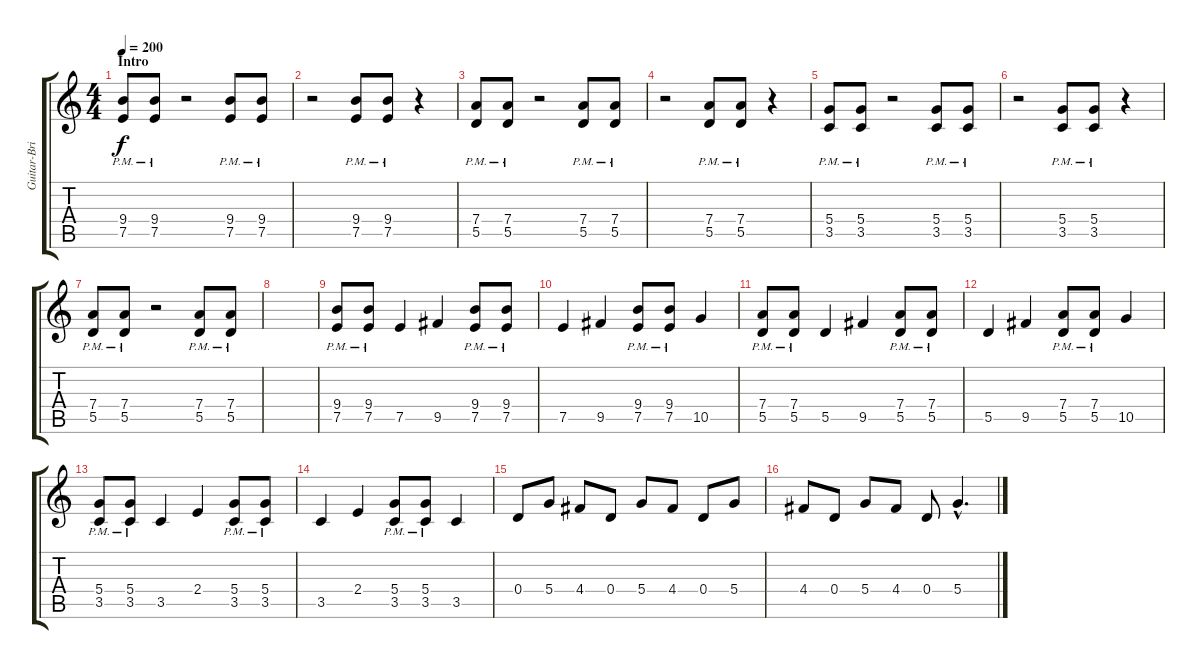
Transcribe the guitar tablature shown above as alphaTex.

\track ("Guitar-Brian Deneeve" "Guitar-Bri") {instrument overdrivenguitar}
\staff {score tabs}
\tuning (E4 B3 G3 D3 A2 E2) {hide}
\ts (4 4)
\section ("" "Intro")
\tempo 200
\clef g2
\ks c
(9.4{pm} 7.5{pm}).8{dy f instrument overdrivenguitar} (9.4{pm} 7.5{pm}).8 r.2 (9.4{pm} 7.5{pm}).8 (9.4{pm} 7.5{pm}).8 |
r.2 (9.4{pm} 7.5{pm}).8 (9.4{pm} 7.5{pm}).8 r.4 |
(7.4{pm} 5.5{pm}).8 (7.4{pm} 5.5{pm}).8 r.2 (7.4{pm} 5.5{pm}).8 (7.4{pm} 5.5{pm}).8 |
r.2 (7.4{pm} 5.5{pm}).8 (7.4{pm} 5.5{pm}).8 r.4 |
(5.4{pm} 3.5{pm}).8 (5.4{pm} 3.5{pm}).8 r.2 (5.4{pm} 3.5{pm}).8 (5.4{pm} 3.5{pm}).8 |
r.2 (5.4{pm} 3.5{pm}).8 (5.4{pm} 3.5{pm}).8 r.4 |
(7.4{pm} 5.5{pm}).8 (7.4{pm} 5.5{pm}).8 r.2 (7.4{pm} 5.5{pm}).8 (7.4{pm} 5.5{pm}).8 |
|
(9.4{pm} 7.5{pm}).8 (9.4{pm} 7.5{pm}).8 7.5.4 9.5.4 (9.4{pm} 7.5{pm}).8 (9.4{pm} 7.5{pm}).8 |
7.5.4 9.5.4 (9.4{pm} 7.5{pm}).8 (9.4{pm} 7.5{pm}).8 10.5.4 |
(7.4{pm} 5.5{pm}).8 (7.4{pm} 5.5{pm}).8 5.5.4 9.5.4 (7.4{pm} 5.5{pm}).8 (7.4{pm} 5.5{pm}).8 |
5.5.4 9.5.4 (7.4{pm} 5.5{pm}).8 (7.4{pm} 5.5{pm}).8 10.5.4 |
(5.4{pm} 3.5{pm}).8 (5.4 3.5{pm}).8 3.5.4 2.4.4 (5.4{pm} 3.5{pm}).8 (5.4{pm} 3.5{pm}).8 |
3.5.4 2.4.4 (5.4{pm} 3.5{pm}).8 (5.4{pm} 3.5{pm}).8 3.5.4 |
0.4.8 5.4.8 4.4.8 0.4.8 5.4.8 4.4.8 0.4.8 5.4.8 |
4.4.8 0.4.8 5.4.8 4.4.8 0.4.8 5.4{hac}.4{d}
